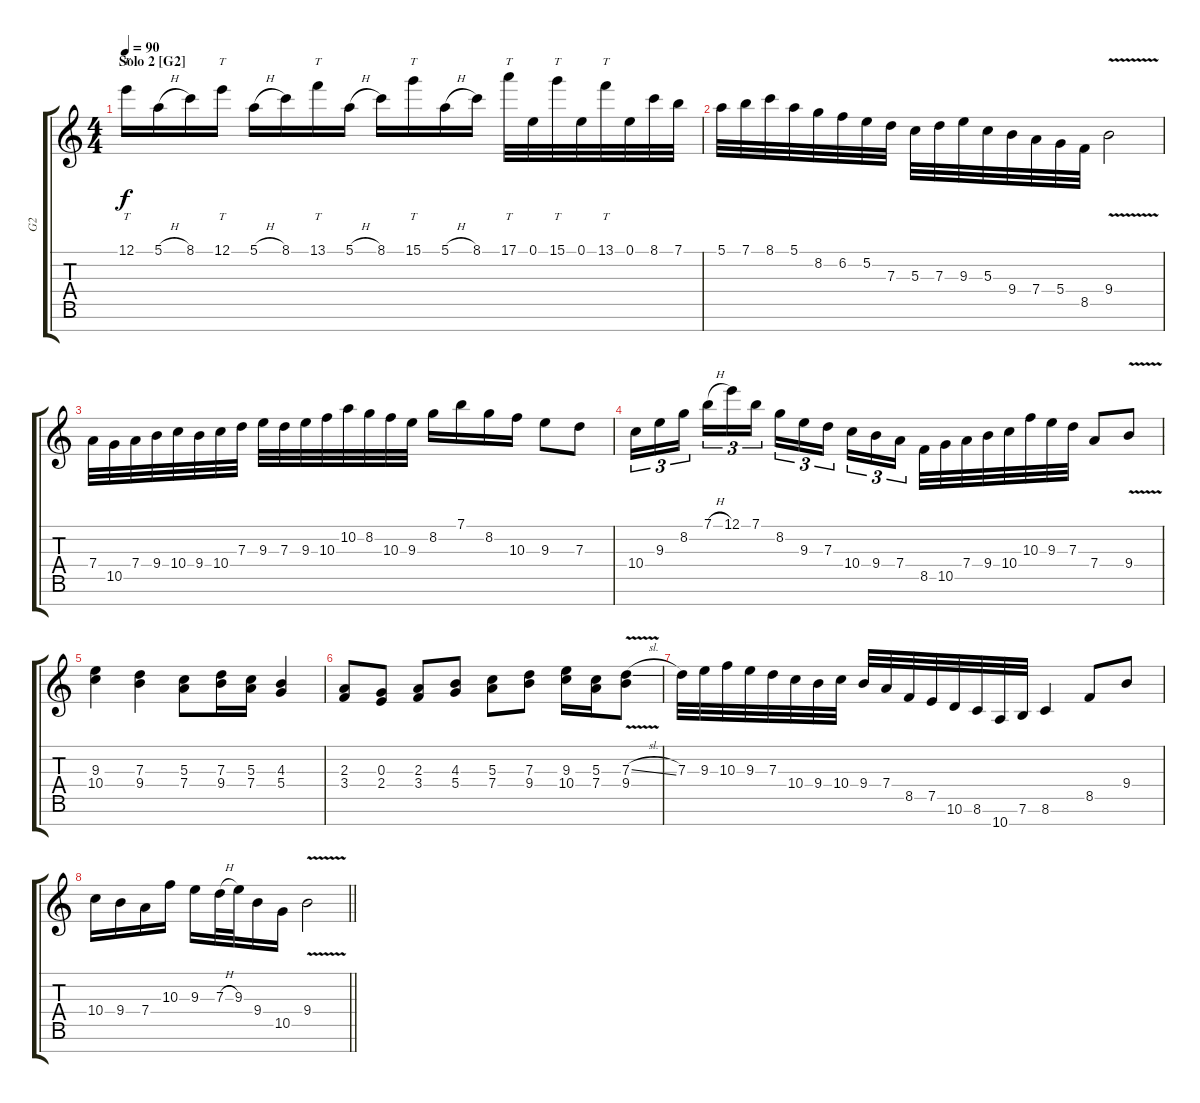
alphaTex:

\track ("G2" "G2") {instrument overdrivenguitar}
\staff {score tabs}
\tuning (E4 B3 G3 D3 A2 E2 B1) {hide}
\ts (4 4)
\section ("" "Solo 2 [G2]")
\tempo 90
\clef g2
\ks c
12.1.16{tt dy f} 5.1{h}.16 8.1.16 12.1.16{tt} 5.1{h}.16 8.1.16 13.1.16{tt} 5.1{h}.16 8.1.16 15.1.16{tt} 5.1{h}.16 8.1.16 17.1.32{tt} 0.1.32 15.1.32{tt} 0.1.32 13.1.32{tt} 0.1.32 8.1.32 7.1.32 |
5.1.32 7.1.32 8.1.32 5.1.32 8.2.32 6.2.32 5.2.32 7.3.32 5.3.32 7.3.32 9.3.32 5.3.32 9.4.32 7.4.32 5.4.32 8.5.32 9.4{v}.2 |
7.4.32 10.5.32 7.4.32 9.4.32 10.4.32 9.4.32 10.4.32 7.3.32 9.3.32 7.3.32 9.3.32 10.3.32 10.2.32 8.2.32 10.3.32 9.3.32 8.2.16 7.1.16 8.2.16 10.3.16 9.3.8 7.3.8 |
10.4.16{tu (3 2)} 9.3.16{tu (3 2)} 8.2.16{tu (3 2) beam splitsecondary} 7.1{h}.16{tu (3 2)} 12.1.16{tu (3 2)} 7.1.16{tu (3 2)} 8.2.16{tu (3 2)} 9.3.16{tu (3 2)} 7.3.16{tu (3 2) beam splitsecondary} 10.4.16{tu (3 2)} 9.4.16{tu (3 2)} 7.4.16{tu (3 2)} 8.5.32 10.5.32 7.4.32 9.4.32 10.4.32 10.3.32 9.3.32 7.3.32 7.4.8 9.4{v}.8 |
(9.3 10.4).4 (7.3 9.4).4 (5.3 7.4).8 (7.3 9.4).16 (5.3 7.4).16 (4.3 5.4).4 |
(2.3 3.4).8 (0.3 2.4).8 (2.3 3.4).8 (4.3 5.4).8 (5.3 7.4).8 (7.3 9.4).8 (9.3 10.4).16 (5.3 7.4).16 (7.3{v sl} 9.4{v}).8 |
7.3.32 9.3.32 10.3.32 9.3.32 7.3.32 10.4.32 9.4.32 10.4.32 9.4.32 7.4.32 8.5.32 7.5.32 10.6.32 8.6.32 10.7.32 7.6.32 8.6.4 8.5.8 9.4.8 |
\barLineRight lightlight
10.4.16 9.4.16 7.4.16 10.3.16 9.3.16 7.3{h}.32 9.3.32 9.4.16 10.5.16 9.4{v}.2
